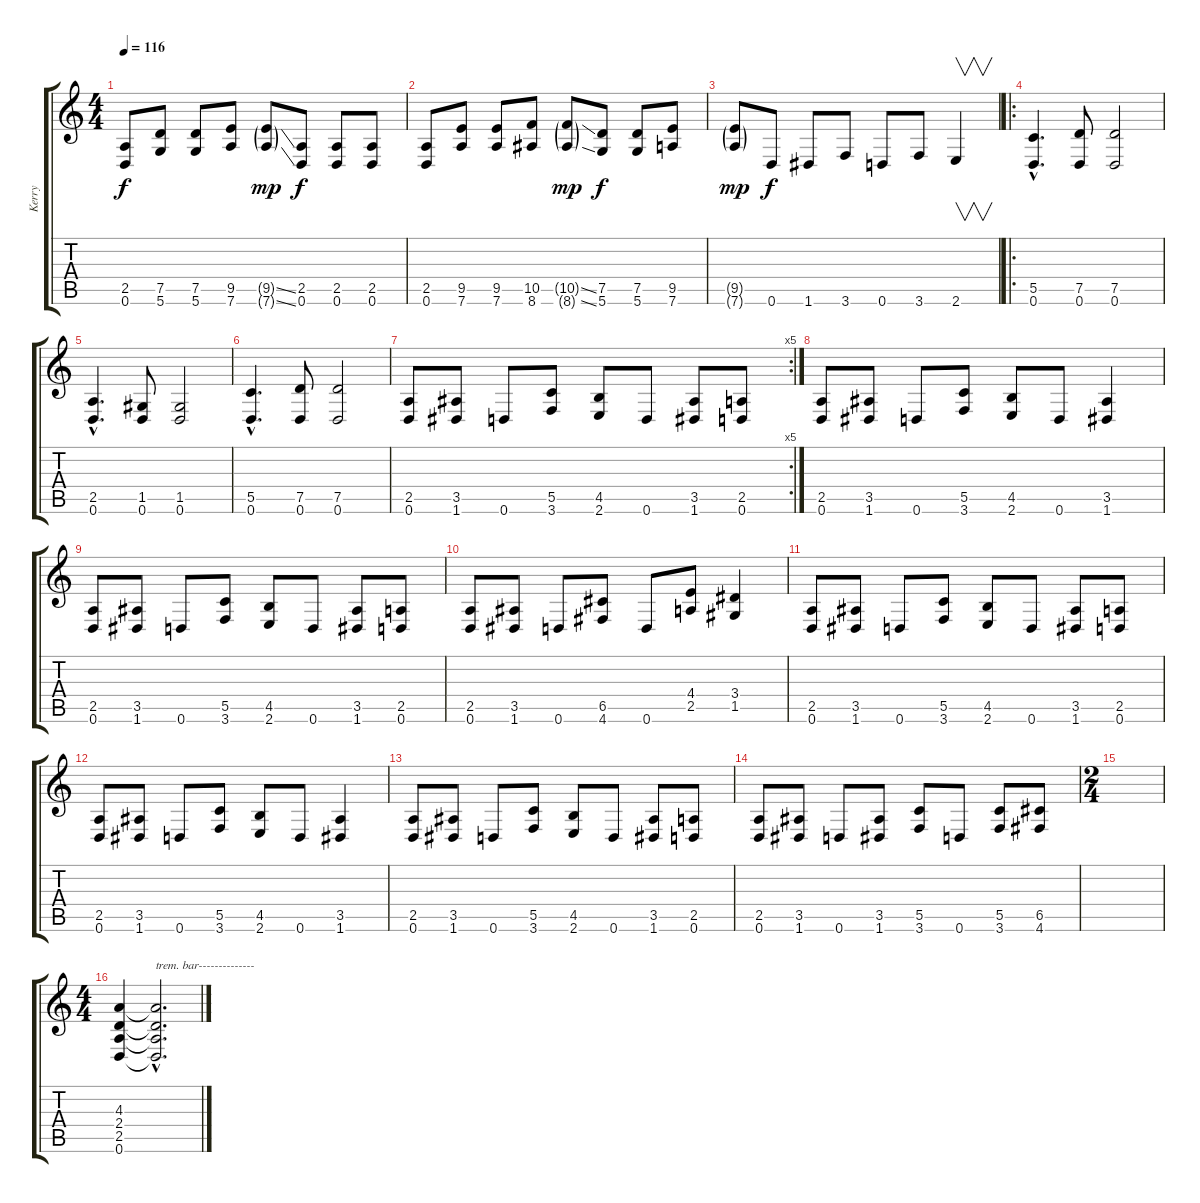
\track ("Kerry" "Kerry") {instrument distortionguitar}
\staff {score tabs}
\tuning (D4 A3 F3 C3 G2 D2) {hide}
\ts (4 4)
\tempo 116
\clef g2
\ks c
(2.5 0.6).8{dy f} (7.5 5.6).8 (7.5 5.6).8 (9.5 7.6).8 (9.5{ss g} 7.6{ss g}).8{dy mp} (2.5 0.6).8{dy f} (2.5 0.6).8 (2.5 0.6).8 |
(2.5 0.6).8 (9.5 7.6).8 (9.5 7.6).8 (10.5 8.6).8 (10.5{ss g} 8.6{ss g}).8{dy mp} (7.5 5.6).8{dy f} (7.5 5.6).8 (9.5 7.6).8 |
(9.5{g} 7.6{g}).8{dy mp} 0.6.8{dy f} 1.6.8 3.6.8 0.6.8 3.6.8 2.6.4{v} |
\ro
(5.5{hac} 0.6{hac}).4{d} (7.5 0.6).8 (7.5 0.6).2 |
(2.5{hac} 0.6{hac}).4{d} (1.5 0.6).8 (1.5 0.6).2 |
(5.5{hac} 0.6{hac}).4{d} (7.5 0.6).8 (7.5 0.6).2 |
\rc 5
(2.5 0.6).8 (3.5 1.6).8 0.6.8 (5.5 3.6).8 (4.5 2.6).8 0.6.8 (3.5 1.6).8 (2.5 0.6).8 |
(2.5 0.6).8 (3.5 1.6).8 0.6.8 (5.5 3.6).8 (4.5 2.6).8 0.6.8 (3.5 1.6).4 |
(2.5 0.6).8 (3.5 1.6).8 0.6.8 (5.5 3.6).8 (4.5 2.6).8 0.6.8 (3.5 1.6).8 (2.5 0.6).8 |
(2.5 0.6).8 (3.5 1.6).8 0.6.8 (6.5 4.6).8 0.6.8 (4.4 2.5).8 (3.4 1.5).4 |
(2.5 0.6).8 (3.5 1.6).8 0.6.8 (5.5 3.6).8 (4.5 2.6).8 0.6.8 (3.5 1.6).8 (2.5 0.6).8 |
(2.5 0.6).8 (3.5 1.6).8 0.6.8 (5.5 3.6).8 (4.5 2.6).8 0.6.8 (3.5 1.6).4 |
(2.5 0.6).8 (3.5 1.6).8 0.6.8 (5.5 3.6).8 (4.5 2.6).8 0.6.8 (3.5 1.6).8 (2.5 0.6).8 |
(2.5 0.6).8 (3.5 1.6).8 0.6.8 (3.5 1.6).8 (5.5 3.6).8 0.6.8 (5.5 3.6).8 (6.5 4.6).8 |
\ts (2 4)
|
\ts (4 4)
(4.3 2.4 2.5 0.6).4 (4.3{hac t} 2.4{hac t} 2.5{hac t} 0.6{hac t}).2{d txt "trem. bar--------------"}
